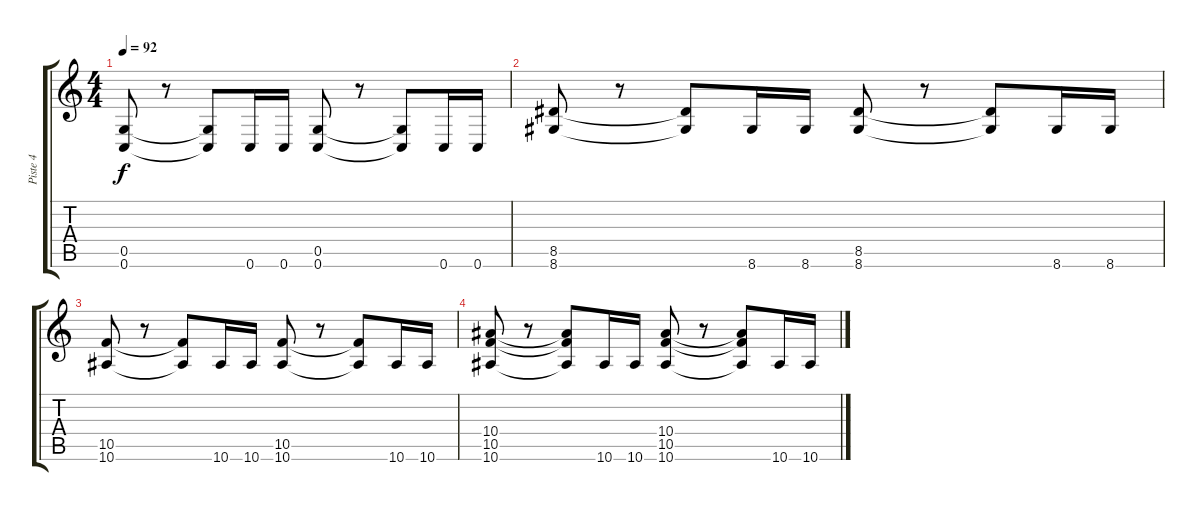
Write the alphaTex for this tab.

\track ("Piste 4" "Piste 4") {instrument distortionguitar}
\staff {score tabs}
\tuning (D4 A3 F3 C3 G2 C2) {hide}
\ts (4 4)
\tempo 92
\clef g2
\ks c
(0.5 0.6).8{dy f} r.8 (0.5{t} 0.6{t}).8 0.6.16 0.6.16 (0.5 0.6).8 r.8 (0.5{t} 0.6{t}).8 0.6.16 0.6.16 |
(8.5 8.6).8 r.8 (8.5{t} 8.6{t}).8 8.6.16 8.6.16 (8.5 8.6).8 r.8 (8.5{t} 8.6{t}).8 8.6.16 8.6.16 |
(10.5 10.6).8 r.8 (10.5{t} 10.6{t}).8 10.6.16 10.6.16 (10.5 10.6).8 r.8 (10.5{t} 10.6{t}).8 10.6.16 10.6.16 |
(10.4 10.5 10.6).8 r.8 (10.4{t} 10.5{t} 10.6{t}).8 10.6.16 10.6.16 (10.4 10.5 10.6).8 r.8 (10.4{t} 10.5{t} 10.6{t}).8 10.6.16 10.6.16
